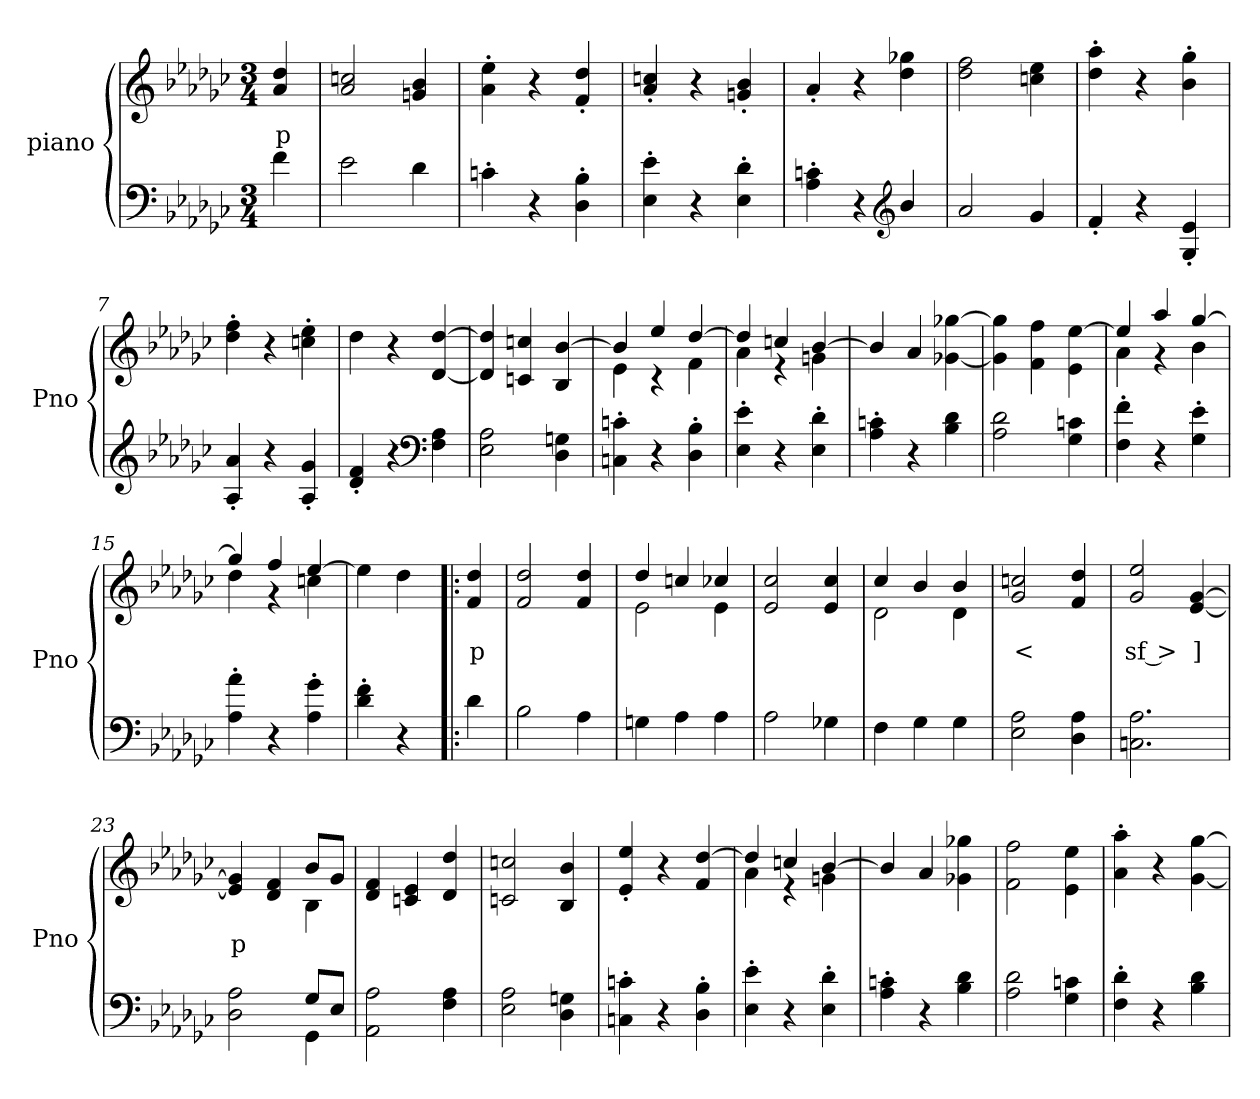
**kern	**kern	**text
*part2	*part1	*part1
*staff2	*staff1	*staff1
*I"piano	*I"piano	*
*I'Pno	*I'Pno	*
*clefF4	*clefG2	*
*k[b-e-a-d-g-c-]	*k[b-e-a-d-g-c-]	*
*G-:	*G-:	*
*M3/4	*M3/4	*
=	=	=
!	!	!LO:LY:b
4f\	4a-/ 4dd-/	p
=1	=1	=1
2e-\	2a-/ 2ccn/	.
4d-\	4gn/ 4b-/	.
=2	=2	=2
4cn'\	4a-\' 4ee-\'	.
4r	4r	.
4D-\' 4B-\'	4f/' 4dd-/'	.
=3	=3	=3
4E-\' 4e-\'	4a-/' 4ccn/'	.
4r	4r	.
4E-\' 4d-\'	4gn/' 4b-/'	.
=4	=4	=4
4A-\' 4cn\'	4a-'/	.
4r	4r	.
*clefG2	*	*
4b-/	4dd-\ 4gg-X\	.
=5	=5	=5
2a-/	2dd-\ 2ff\	.
4g-/	4ccn\ 4ee-\	.
=6	=6	=6
4f'/	4dd-\' 4aa-\'	.
4r	4r	.
4G-/' 4e-/'	4b-\' 4gg-\'	.
=7	=7	=7
4A-/' 4a-/'	4dd-\' 4ff\'	.
4r	4r	.
4A-/' 4g-/'	4ccn\' 4ee-\'	.
!!LO:LB:g=z
=8	=8	=8
4d-/' 4f/'	4dd-\	.
4r	4r	.
*clefF4	*	*
4F\ 4A-\	[4d-/ [4dd-/	.
=9	=9	=9
2E-\ 2A-\	4d-/] 4dd-/]	.
.	4cn/ 4ccn/	.
4D-\ 4Gn\	4B-/ [4b-/	.
=10	=10	=10
*	*^	*
4Cn\' 4cn\'	4b-/]	4e-\	.
4r	4ee-/	4r	.
4D-\' 4B-\'	[4dd-/	4f\	.
=11	=11	=11	=11
4E-\' 4e-\'	4dd-/]	4a-\	.
4r	4ccn/	4r	.
4E-\' 4d-\'	[4b-/	4gn\	.
*	*v	*v	*
=12	=12	=12
4A-\' 4cn\'	4b-/]	.
4r	4a-/	.
4B-\ 4d-\	[4g-X\ [4gg-X\	.
=13	=13	=13
2A-\ 2d-\	4g-\] 4gg-\]	.
.	4f\ 4ff\	.
4G-\ 4cn\	4e-\ [4ee-\	.
=14	=14	=14
*	*^	*
4F\' 4f\'	4ee-/]	4a-\	.
4r	4aa-/	4r	.
4G-\' 4e-\'	[4gg-/	4b-\	.
!!LO:LB:g=z	!!
=15	=15	=15	=15
4A-\' 4a-\'	4gg-/]	4dd-\	.
4r	4ff/	4r	.
4A-\' 4g-\'	[4ee-/	4ccn\	.
*	*v	*v	*
=16	=16	=16
4d-\' 4f\'	4ee-\]	.
4r	4dd-\	.
=16X1!|:	=16X1!|:	=16X1!|:
!	!	!LO:LY:b
4d-\	4f/ 4dd-/	p
=17	=17	=17
2B-\	2f/ 2dd-/	.
4A-\	4f/ 4dd-/	.
=18	=18	=18
*	*^	*
4Gn\	4dd-/	2e-\	.
4A-\	4ccn/	.	.
4A-\	4cc-X/	4e-\	.
*	*v	*v	*
=19	=19	=19
2A-\	2e-/ 2cc-/	.
4G-X\	4e-/ 4cc-/	.
=20	=20	=20
*	*^	*
4F\	4cc-/	2d-\	.
4G-\	4b-/	.	.
4G-\	4b-/	4d-\	.
=21	=21	=21	=21
!	!	!	!LO:LY:b
*	*v	*v	*
2E-\ 2A-\	2g-/ 2ccn/	<
4D-\ 4A-\	4f/ 4dd-/	.
=22	=22	=22
!	!	!LO:LY:b
2.Cn\ 2.A-\	2g-/ 2ee-/	sf >
!	!	!LO:LY:b
.	[4e-/ [4g-/	]
!!LO:LB:g=z
=23	=23	=23
*^	*	*
!	!	!	!LO:LY:b
*	*	*^	*
2D-\ 2A-\	2ryy	4e-/] 4g-/]	2ryy	p
.	.	4d-/ 4f/	.	.
8G-/L	4GG-\	8b-/L	4B-\	.
8E-/J	.	8g-/J	.	.
*v	*v	*	*	*
*	*v	*v	*
=24	=24	=24
2AA-\ 2A-\	4d-/ 4f/	.
.	4cn/ 4e-/	.
4F\ 4A-\	4d-/ 4dd-/	.
=25	=25	=25
2E-\ 2A-\	2cn/ 2ccn/	.
4D-\ 4Gn\	4B-/ 4b-/	.
=26	=26	=26
4Cn\' 4cn\'	4e-/' 4ee-/'	.
4r	4r	.
4D-\' 4B-\'	4f/ [4dd-/	.
=27	=27	=27
*	*^	*
4E-\' 4e-\'	4dd-/]	4a-\	.
4r	4ccn/	4r	.
4E-\' 4d-\'	[4b-/	4gn\	.
*	*v	*v	*
=28	=28	=28
4A-\' 4cn\'	4b-/]	.
4r	4a-/	.
4B-\ 4d-\	4g-X\ 4gg-X\	.
=29	=29	=29
2A-\ 2d-\	2f\ 2ff\	.
4G-\ 4cn\	4e-\ 4ee-\	.
=30	=30	=30
4F\' 4d-\'	4a-\' 4aa-\'	.
4r	4r	.
4B-\ 4d-\	[4g-\ [4gg-\	.
=	=	=
*-	*-	*-
